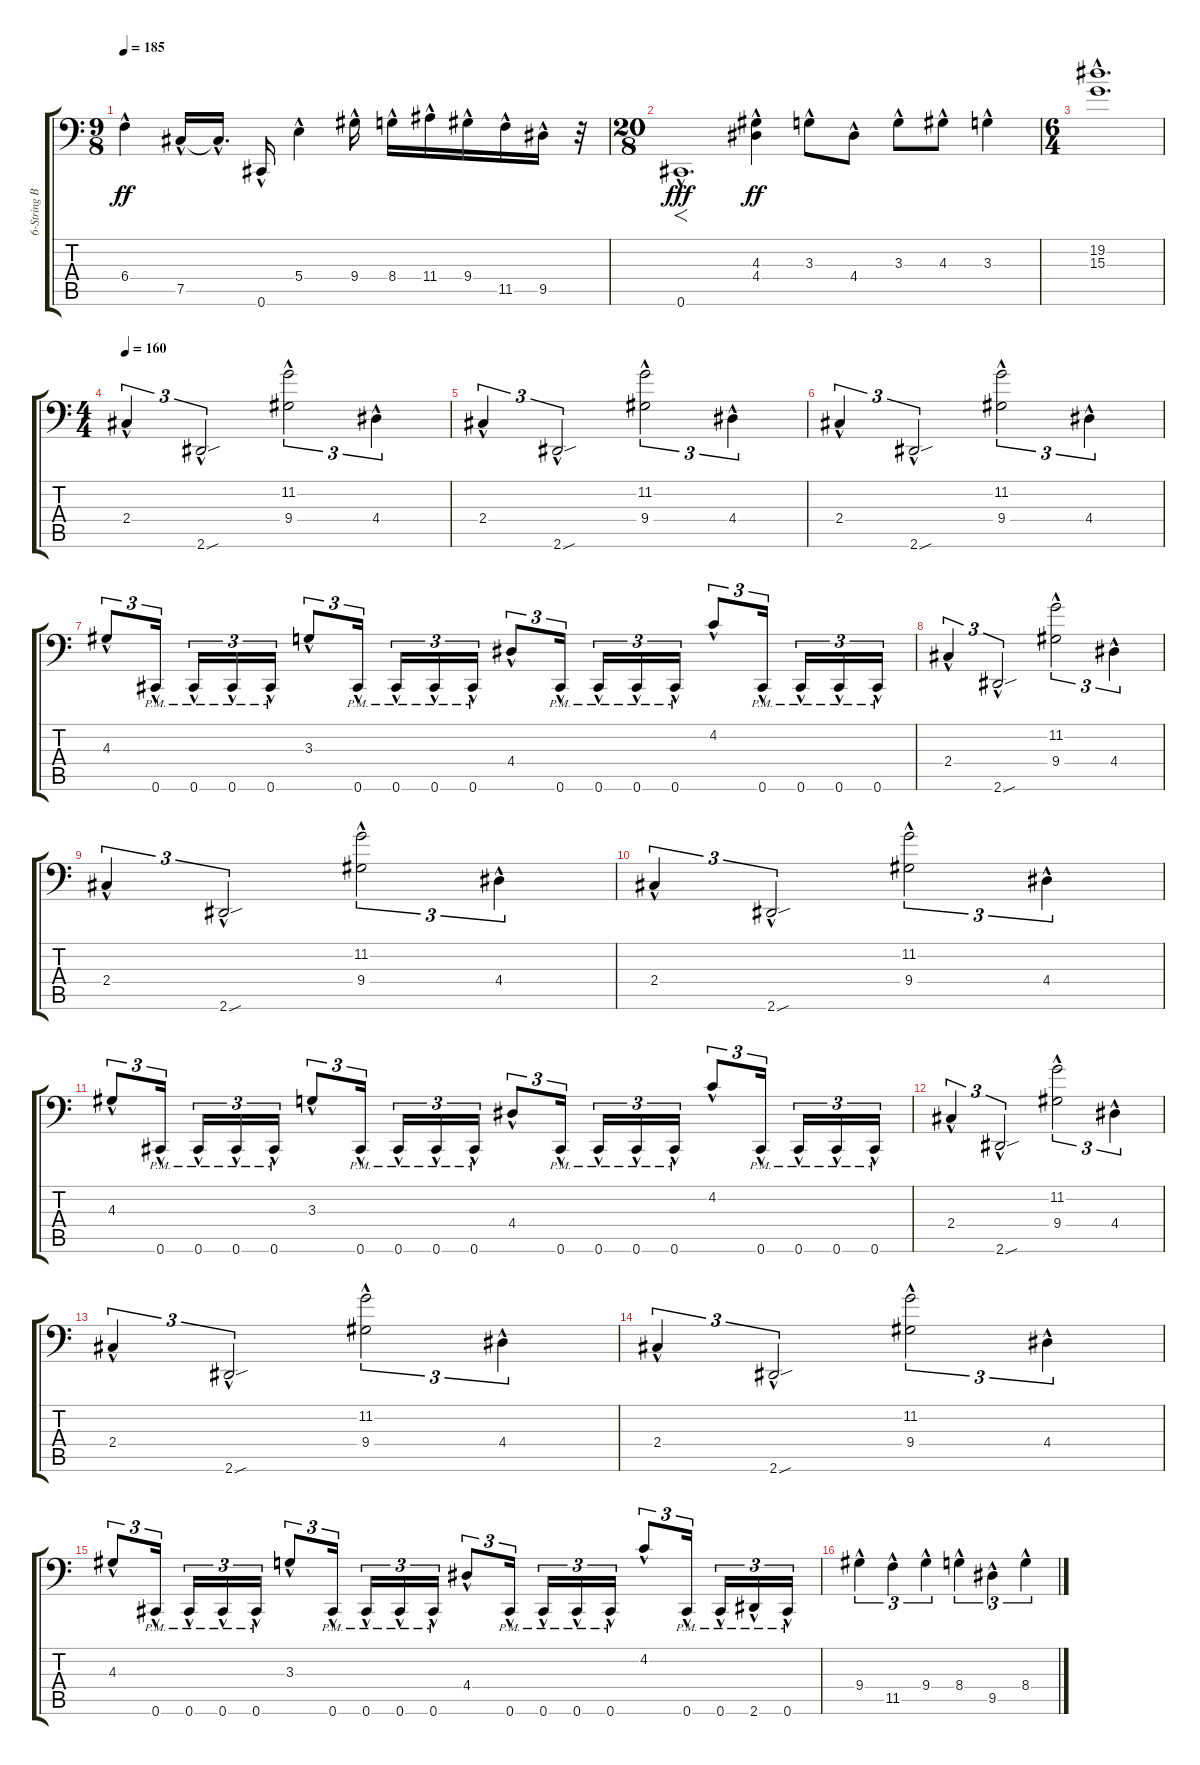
\track ("6-String Bass" "6-String B") {instrument electricbassfinger}
\staff {score tabs}
\tuning (Db3 Ab2 E2 B1 Gb1 Db1) {hide}
\ts (9 8)
\tempo 185
\clef f4
\ks c
6.4{hac}.4{dy ff} 7.5{hac}.16 7.5{hac t}.16{d} 0.6{hac}.16 5.4{hac}.4 9.4{hac}.16 8.4{hac}.16 11.4{hac}.16 9.4{hac}.16 11.5{hac}.16 9.5{hac}.16 r.32 |
\ts (20 8)
0.6{hac}.1{f d dy fff} (4.3{hac} 4.4{hac}).4{dy ff} 3.3{hac}.8 4.4{hac}.8 3.3{hac}.8 4.3{hac}.8 3.3{hac}.4 |
\ts (6 4)
(19.2{hac} 15.3{hac}).1{d} |
\ts (4 4)
\tempo 160
2.4{hac}.4{tu (3 2)} 2.6{sou hac}.2{tu (3 2)} (11.2{hac} 9.4{hac}).2{tu (3 2)} 4.4{hac}.4{tu (3 2)} |
2.4{hac}.4{tu (3 2)} 2.6{sou hac}.2{tu (3 2)} (11.2{hac} 9.4{hac}).2{tu (3 2)} 4.4{hac}.4{tu (3 2)} |
2.4{hac}.4{tu (3 2)} 2.6{sou hac}.2{tu (3 2)} (11.2{hac} 9.4{hac}).2{tu (3 2)} 4.4{hac}.4{tu (3 2)} |
4.3{hac}.8{tu (3 2)} 0.6{hac pm}.16{tu (3 2)} 0.6{hac pm}.16{tu (3 2)} 0.6{hac pm}.16{tu (3 2)} 0.6{hac pm}.16{tu (3 2)} 3.3{hac}.8{tu (3 2)} 0.6{hac pm}.16{tu (3 2)} 0.6{hac pm}.16{tu (3 2)} 0.6{hac pm}.16{tu (3 2)} 0.6{hac pm}.16{tu (3 2)} 4.4{hac}.8{tu (3 2)} 0.6{hac pm}.16{tu (3 2)} 0.6{hac pm}.16{tu (3 2)} 0.6{hac pm}.16{tu (3 2)} 0.6{hac pm}.16{tu (3 2)} 4.2{hac}.8{tu (3 2)} 0.6{hac pm}.16{tu (3 2)} 0.6{hac pm}.16{tu (3 2)} 0.6{hac pm}.16{tu (3 2)} 0.6{hac pm}.16{tu (3 2)} |
2.4{hac}.4{tu (3 2)} 2.6{sou hac}.2{tu (3 2)} (11.2{hac} 9.4{hac}).2{tu (3 2)} 4.4{hac}.4{tu (3 2)} |
2.4{hac}.4{tu (3 2)} 2.6{sou hac}.2{tu (3 2)} (11.2{hac} 9.4{hac}).2{tu (3 2)} 4.4{hac}.4{tu (3 2)} |
2.4{hac}.4{tu (3 2)} 2.6{sou hac}.2{tu (3 2)} (11.2{hac} 9.4{hac}).2{tu (3 2)} 4.4{hac}.4{tu (3 2)} |
4.3{hac}.8{tu (3 2)} 0.6{hac pm}.16{tu (3 2)} 0.6{hac pm}.16{tu (3 2)} 0.6{hac pm}.16{tu (3 2)} 0.6{hac pm}.16{tu (3 2)} 3.3{hac}.8{tu (3 2)} 0.6{hac pm}.16{tu (3 2)} 0.6{hac pm}.16{tu (3 2)} 0.6{hac pm}.16{tu (3 2)} 0.6{hac pm}.16{tu (3 2)} 4.4{hac}.8{tu (3 2)} 0.6{hac pm}.16{tu (3 2)} 0.6{hac pm}.16{tu (3 2)} 0.6{hac pm}.16{tu (3 2)} 0.6{hac pm}.16{tu (3 2)} 4.2{hac}.8{tu (3 2)} 0.6{hac pm}.16{tu (3 2)} 0.6{hac pm}.16{tu (3 2)} 0.6{hac pm}.16{tu (3 2)} 0.6{hac pm}.16{tu (3 2)} |
2.4{hac}.4{tu (3 2)} 2.6{sou hac}.2{tu (3 2)} (11.2{hac} 9.4{hac}).2{tu (3 2)} 4.4{hac}.4{tu (3 2)} |
2.4{hac}.4{tu (3 2)} 2.6{sou hac}.2{tu (3 2)} (11.2{hac} 9.4{hac}).2{tu (3 2)} 4.4{hac}.4{tu (3 2)} |
2.4{hac}.4{tu (3 2)} 2.6{sou hac}.2{tu (3 2)} (11.2{hac} 9.4{hac}).2{tu (3 2)} 4.4{hac}.4{tu (3 2)} |
4.3{hac}.8{tu (3 2)} 0.6{hac pm}.16{tu (3 2)} 0.6{hac pm}.16{tu (3 2)} 0.6{hac pm}.16{tu (3 2)} 0.6{hac pm}.16{tu (3 2)} 3.3{hac}.8{tu (3 2)} 0.6{hac pm}.16{tu (3 2)} 0.6{hac pm}.16{tu (3 2)} 0.6{hac pm}.16{tu (3 2)} 0.6{hac pm}.16{tu (3 2)} 4.4{hac}.8{tu (3 2)} 0.6{hac pm}.16{tu (3 2)} 0.6{hac pm}.16{tu (3 2)} 0.6{hac pm}.16{tu (3 2)} 0.6{hac pm}.16{tu (3 2)} 4.2{hac}.8{tu (3 2)} 0.6{hac pm}.16{tu (3 2)} 0.6{hac pm}.16{tu (3 2)} 2.6{hac pm}.16{tu (3 2)} 0.6{hac pm}.16{tu (3 2)} |
9.4{hac}.4{tu (3 2)} 11.5{hac}.4{tu (3 2)} 9.4{hac}.4{tu (3 2)} 8.4{hac}.4{tu (3 2)} 9.5{hac}.4{tu (3 2)} 8.4{hac}.4{tu (3 2)}
